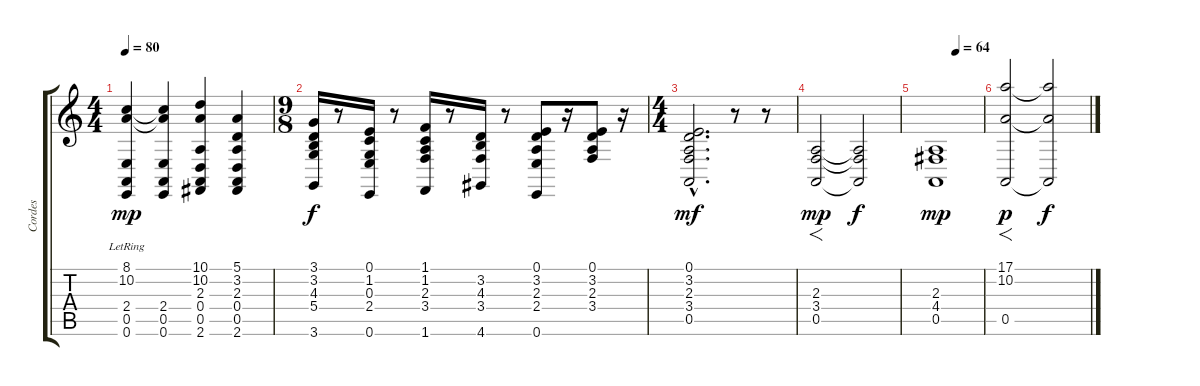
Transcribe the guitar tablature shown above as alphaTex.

\track ("Cordes" "Cordes") {instrument stringensemble1}
\staff {score tabs}
\tuning (E4 B3 G3 D3 A2 E2) {hide}
\ts (4 4)
\tempo 80
\clef g2
\ks c
(8.1{lr} 10.2 2.4 0.5{lr} 0.6).4{dy mp} (8.1{t} 10.2{t} 2.4 0.5 0.6).4 (10.1 10.2 2.3 0.4 0.5 2.6).4 (5.1 3.2 2.3 0.4 0.5 2.6).4 |
\ts (9 8)
(3.1 3.2 4.3 5.4 3.6).16{dy f} r.8 (0.1 1.2 0.3 2.4 0.6).16 r.8 (1.1 1.2 2.3 3.4 1.6).16 r.8 (3.2 4.3 3.4 4.6).16 r.8 (0.1 3.2 2.3 2.4 0.6).8 r.16 (0.1 3.2 2.3 3.4).8 r.16 |
\ts (4 4)
(0.1{hac} 3.2{hac} 2.3{hac} 3.4{hac} 0.5{hac}).2{d dy mf volume 0} r.8 r.8{volume 10} |
(2.3 3.4 0.5).2{f dy mp} (2.3{t} 3.4{t} 0.5{t}).2{dy f} |
\tempo (64 0.4375)
(2.3 4.4 0.5).1{dy mp} |
(17.1 10.2 0.5).2{f dy p} (17.1{t} 10.2{t} 0.5{t}).2{dy f volume 0}
